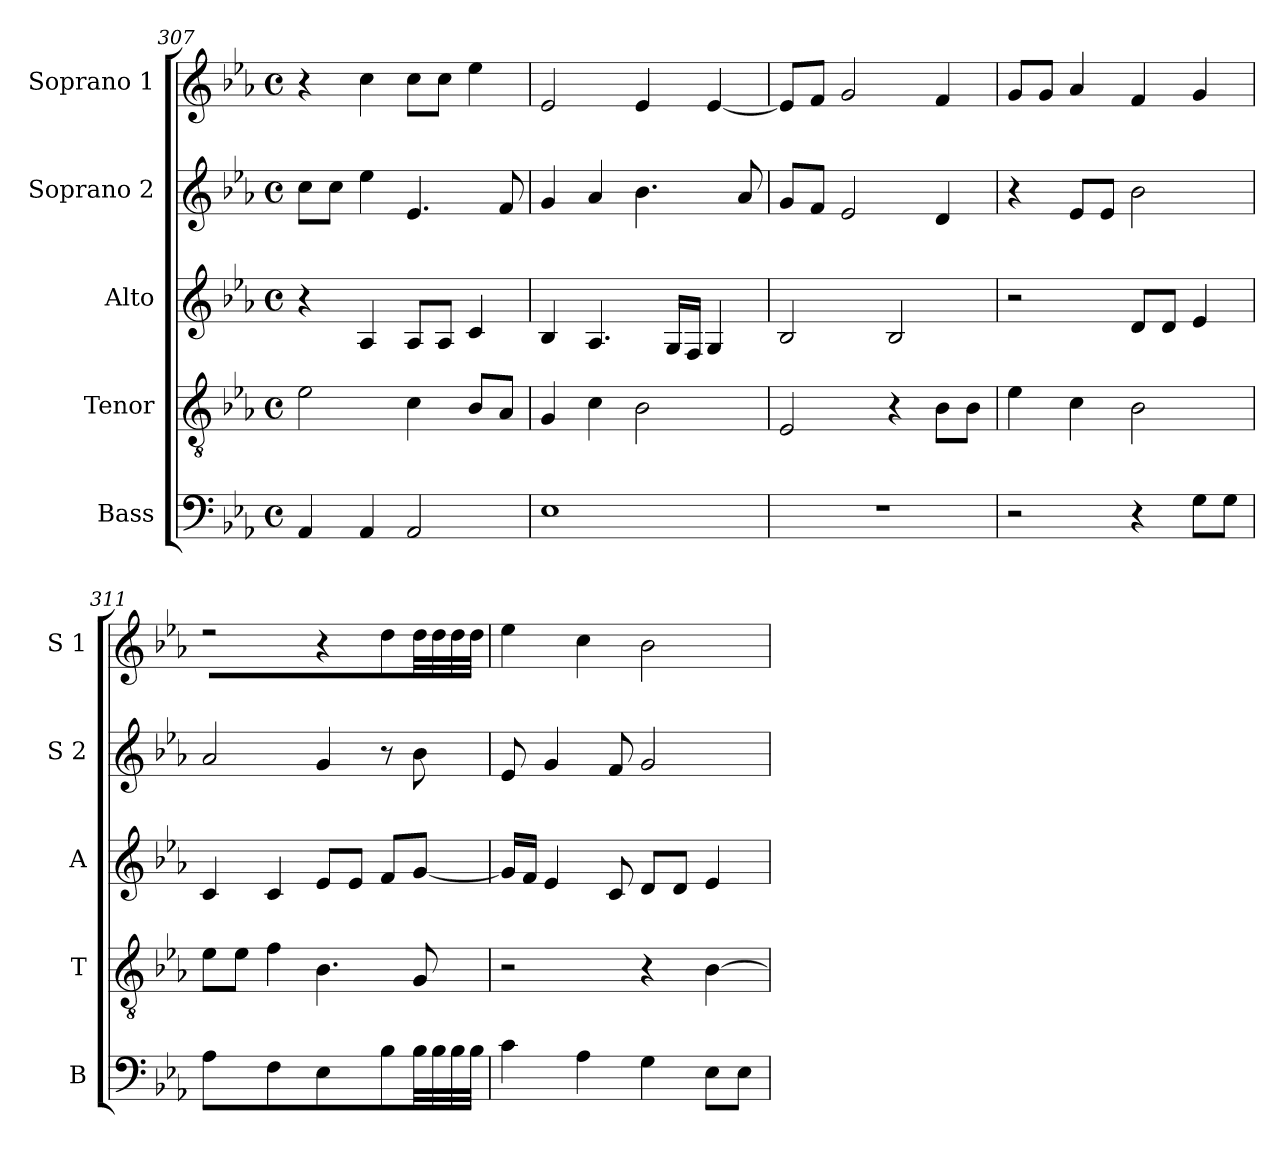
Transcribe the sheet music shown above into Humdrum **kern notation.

**kern	**kern	**kern	**kern	**kern
*part5	*part4	*part3	*part2	*part1
*staff5	*staff4	*staff3	*staff2	*staff1
*I"Bass	*I"Tenor	*I"Alto	*I"Soprano 2	*I"Soprano 1
*I'B	*I'T	*I'A	*I'S 2	*I'S 1
*clefF4	*clefGv2	*clefG2	*clefG2	*clefG2
*k[b-e-a-]	*k[b-e-a-]	*k[b-e-a-]	*k[b-e-a-]	*k[b-e-a-]
*E-:	*E-:	*E-:	*E-:	*E-:
*M4/4	*M4/4	*M4/4	*M4/4	*M4/4
*met(c)	*met(c)	*met(c)	*met(c)	*met(c)
=307	=307	=307	=307	=307
4AA-/	2e-\	4r	8cc\L	4r
.	.	.	8cc\J	.
4AA-/	.	4A-/	4ee-\	4cc\
2AA-/	4c\	8A-/L	4.e-/	8cc\L
.	.	8A-/J	.	8cc\J
.	8B-/L	4c/	.	4ee-\
.	8A-/J	.	8f/	.
!!LO:LB:g=z
=308	=308	=308	=308	=308
1E-	4G/	4B-/	4g/	2e-/
.	4c\	4.A-/	4a-/	.
.	2B-\	.	4.b-\	4e-/
.	.	16G/LL	.	.
.	.	16F/JJ	.	.
.	.	4G/	.	[<4e-/
.	.	.	8a-/	.
=309	=309	=309	=309	=309
1r	2E-/	2B-/	8g/L	8e-/L]
.	.	.	8f/J	8f/J
.	.	.	2e-/	2g/
.	4r	2B-/	.	.
.	8B-\L	.	4d/	4f/
.	8B-\J	.	.	.
=310	=310	=310	=310	=310
2r	4e-\	2r	4r	8g/L
.	.	.	.	8g/J
.	4c\	.	8e-/L	4a-/
.	.	.	8e-/J	.
4r	2B-\	8d/L	2b-\	4f/
.	.	8d/J	.	.
8G\L	.	4e-/	.	4g/
8G\J	.	.	.	.
=311	=311	=311	=311	=311
4A-\	8e-\L	4c/	2a-/	2r
.	8e-\J	.	.	.
4F\	4f\	4c/	.	.
4E-\	4.B-\	8e-/L	4g/	4r
.	.	8e-/J	.	.
8B-\L	.	8f/L	8r	8dd\L
*tremolo	*	*	*	*
*	*	*	*	*tremolo
32B-\	8G/	[<8g/J	8b-\	32dd\
32B-\	.	.	.	32dd\
32B-\	.	.	.	32dd\
32B-\JJJ	.	.	.	32dd\JJJ
*	*	*	*	*Xtremolo
*Xtremolo	*	*	*	*
!!LO:LB:g=z
=312	=312	=312	=312	=312
4c\	2r	16g/LL]	8e-/	4ee-\
.	.	16f/JJ	.	.
.	.	4e-/	4g/	.
4A-\	.	.	.	4cc\
.	.	8c/	8f/	.
4G\	4r	8d/L	2g/	2b-\
.	.	8d/J	.	.
8E-\L	[>4B-\	4e-/	.	.
8E-\J	.	.	.	.
=	=	=	=	=
*-	*-	*-	*-	*-
